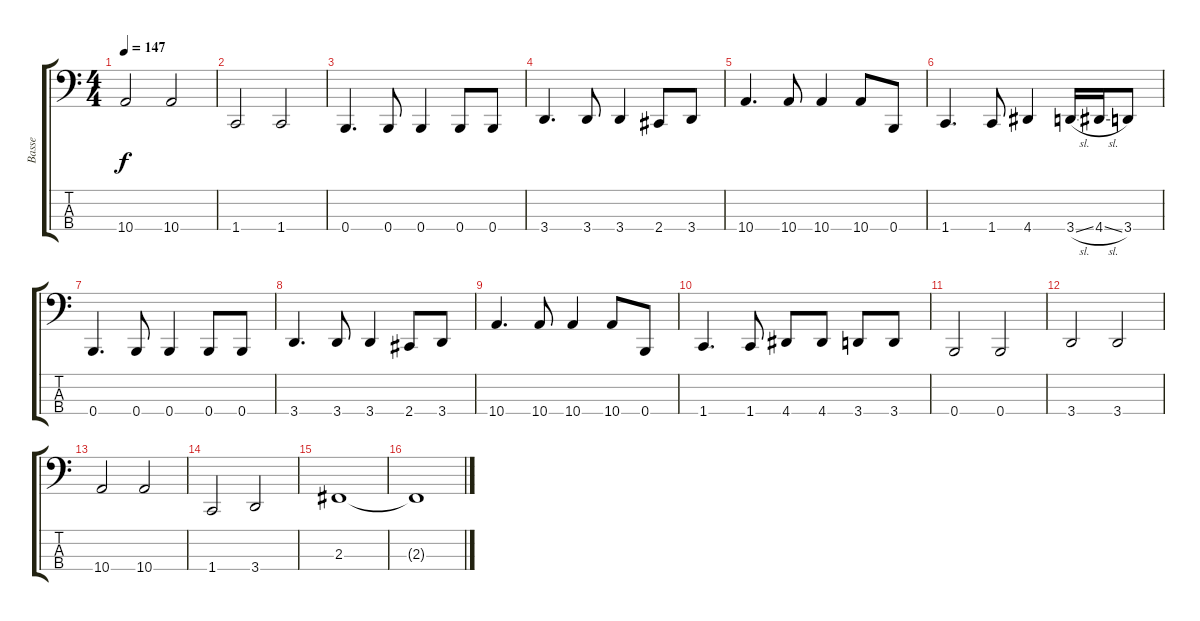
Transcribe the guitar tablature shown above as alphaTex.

\track ("Basse" "Basse") {instrument electricbassfinger}
\staff {score tabs}
\tuning (D2 A1 E1 B0) {hide}
\ts (4 4)
\tempo 147
\clef f4
\ks c
10.4.2{dy f} 10.4.2 |
1.4.2 1.4.2 |
0.4.4{d} 0.4.8 0.4.4 0.4.8 0.4.8 |
3.4.4{d} 3.4.8 3.4.4 2.4.8 3.4.8 |
10.4.4{d} 10.4.8 10.4.4 10.4.8 0.4.8 |
1.4.4{d} 1.4.8 4.4.4 3.4{sl}.16 4.4{sl}.16 3.4.8 |
0.4.4{d} 0.4.8 0.4.4 0.4.8 0.4.8 |
3.4.4{d} 3.4.8 3.4.4 2.4.8 3.4.8 |
10.4.4{d} 10.4.8 10.4.4 10.4.8 0.4.8 |
1.4.4{d} 1.4.8 4.4.8 4.4.8 3.4.8 3.4.8 |
0.4.2 0.4.2 |
3.4.2 3.4.2 |
10.4.2 10.4.2 |
1.4.2 3.4.2 |
2.3.1 |
2.3{t}.1
